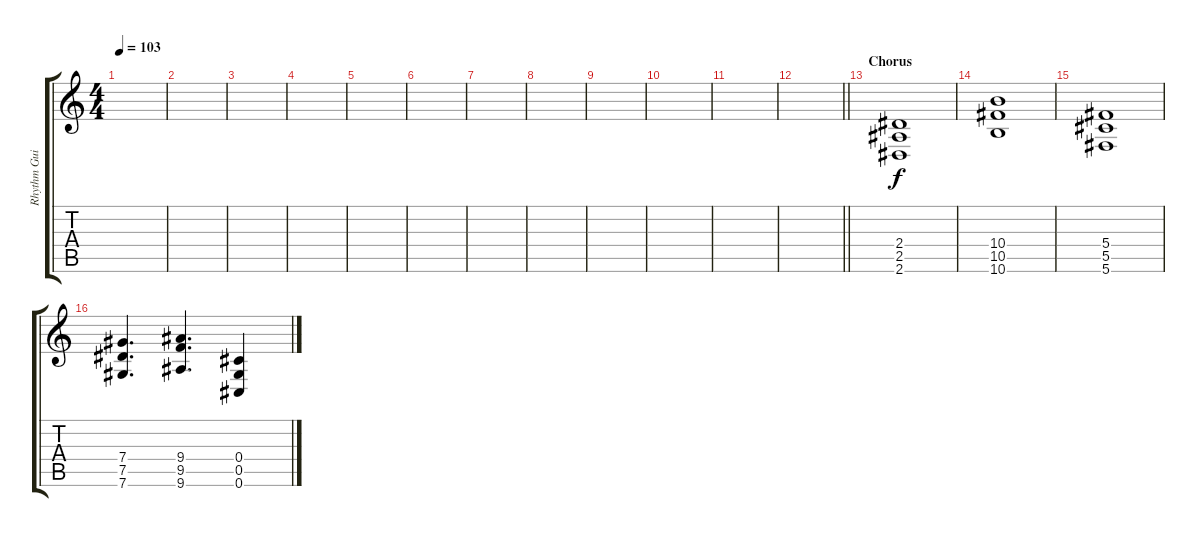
\track ("Rhythm Guitar - Mike Shinoda" "Rhythm Gui") {instrument distortionguitar}
\staff {score tabs}
\tuning (Eb4 Bb3 Gb3 Db3 Ab2 Db2) {hide}
\ts (4 4)
\tempo 103
\clef g2
\ks c
|
|
|
|
|
|
|
|
|
|
|
\barLineRight lightlight
|
\section ("" "Chorus")
(2.4 2.5 2.6).1 |
(10.4 10.5 10.6).1 |
(5.4 5.5 5.6).1 |
(7.4 7.5 7.6).4{d} (9.4 9.5 9.6).4{d} (0.4 0.5 0.6).4
